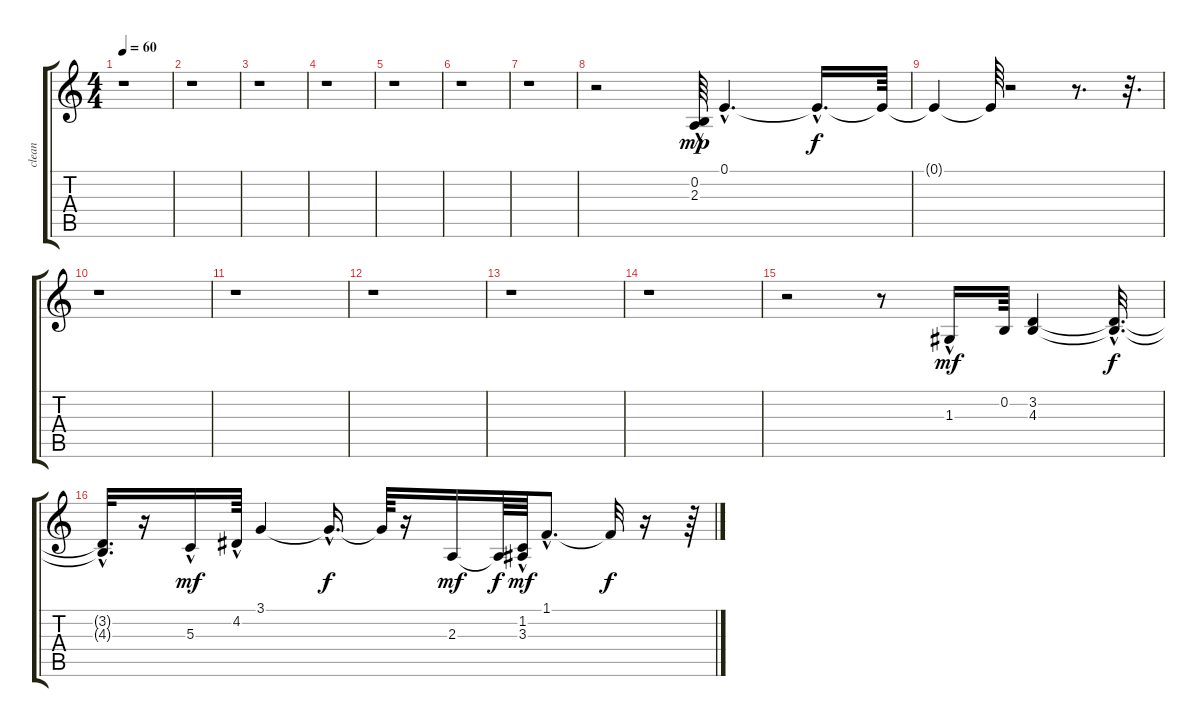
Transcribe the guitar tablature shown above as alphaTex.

\track ("clean" "clean") {instrument applause}
\staff {score tabs}
\tuning (E4 B3 G3 D3 A2 E2) {hide}
\ts (4 4)
\tempo 60
\clef g2
\ks c
r.1{dy mp} |
r.1 |
r.1 |
r.1 |
r.1 |
r.1 |
r.1 |
r.2 (0.2{hac} 2.3{hac}).64{volume 10} 0.1{hac}.4{d volume 10} 0.1{hac t}.16{d dy f} 0.1{t}.64 |
0.1{t}.4 0.1{t}.64 r.2 r.8{d} r.32{d} |
r.1 |
r.1 |
r.1 |
r.1 |
r.1 |
r.2 r.8 1.3{hac}.16{dy mf volume 9} 0.2.64 (3.2 4.3).4 (3.2{hac t} 4.3{hac t}).32{d dy f} |
(3.2{t} 4.3{hac t}).32{d} r.16 5.3{hac}.16{dy mf} 4.2{hac}.64 3.1.4 3.1{hac t}.16{d dy f} 3.1{t}.64 r.16 2.3.16{dy mf} 2.3{t}.64{dy f} (1.2{hac} 3.3{hac}).64{dy mf} 1.1{hac}.8{d} 1.1{t}.32{dy f} r.16 r.64
